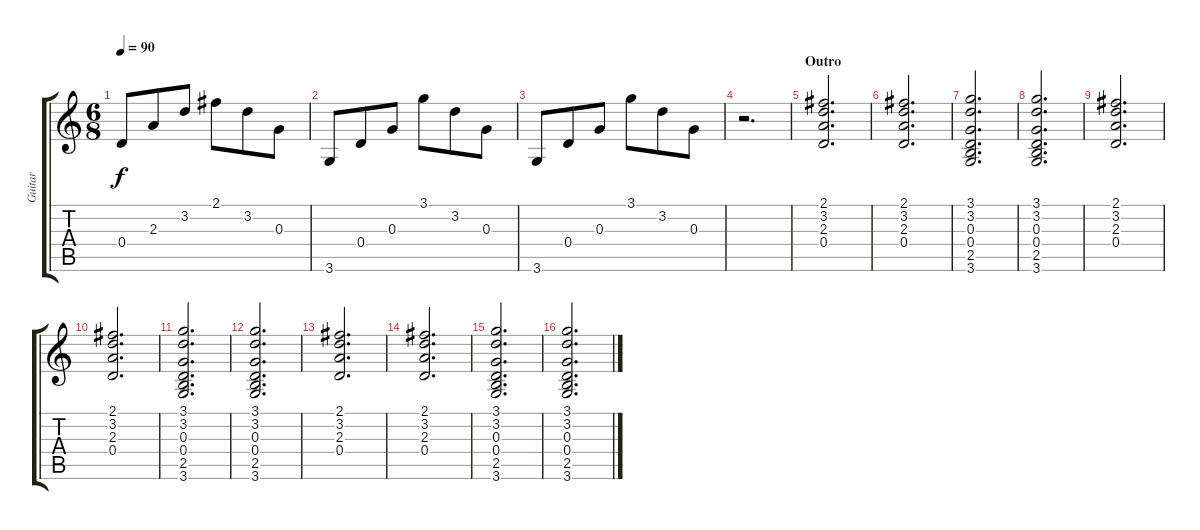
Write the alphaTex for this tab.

\track ("Guitar" "Guitar") {instrument acousticguitarsteel}
\staff {score tabs}
\tuning (E4 B3 G3 D3 A2 E2) {hide}
\ts (6 8)
\tempo 90
\clef g2
\ks c
0.4.8{dy f} 2.3.8 3.2.8 2.1.8 3.2.8 0.3.8 |
3.6.8 0.4.8 0.3.8 3.1.8 3.2.8 0.3.8 |
3.6.8 0.4.8 0.3.8 3.1.8 3.2.8 0.3.8 |
r.2{d} |
\section ("" "Outro")
(2.1 3.2 2.3 0.4).2{d} |
(2.1 3.2 2.3 0.4).2{d} |
(3.1 3.2 0.3 0.4 2.5 3.6).2{d} |
(3.1 3.2 0.3 0.4 2.5 3.6).2{d} |
(2.1 3.2 2.3 0.4).2{d} |
(2.1 3.2 2.3 0.4).2{d} |
(3.1 3.2 0.3 0.4 2.5 3.6).2{d} |
(3.1 3.2 0.3 0.4 2.5 3.6).2{d} |
(2.1 3.2 2.3 0.4).2{d} |
(2.1 3.2 2.3 0.4).2{d} |
(3.1 3.2 0.3 0.4 2.5 3.6).2{d} |
(3.1 3.2 0.3 0.4 2.5 3.6).2{d}
